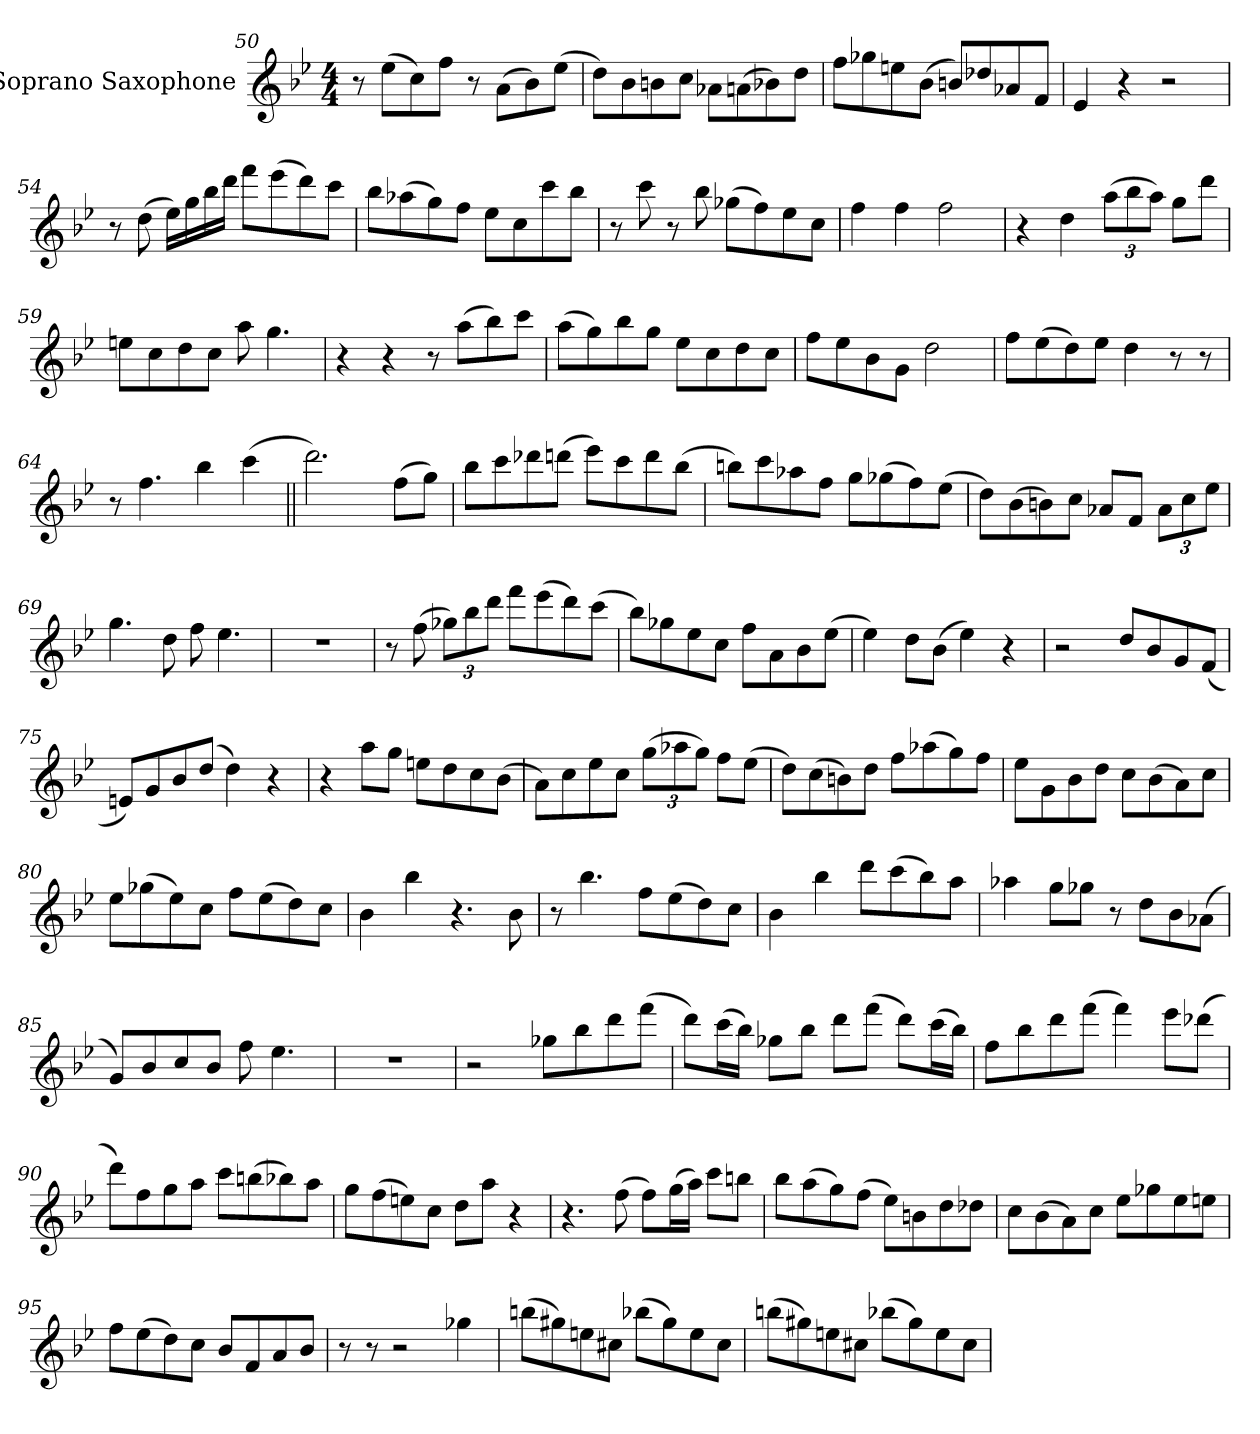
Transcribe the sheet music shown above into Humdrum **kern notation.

**kern
*part1
*staff1
*I"Soprano Saxophone
*I'S. Sax.
*clefG2
*k[b-e-]
*M4/4
=50
8r
(>8ee-\L
8cc\)
8ff\J
8r
(>8a\L
8b-\)
(>8ee-\J
=51
8dd\L)
8b-\
8bn\
8cc\J
8a-X\L
(>8an\
8b-X\)
8dd\J
!!LO:LB:g=z
=52
8ff\L
8gg-X\
8een\
(>8b-\J
8bn/L)
8dd-X/
8a-X/
8f/J
=53
4e-/
4r
2r
=54
8r
(>8dd\
16ee-\LL)
16gg\
16bb-\
16ddd\JJ
8fff\L
(>8eee-\
8ddd\)
8ccc\J
=55
8bb-\L
(>8aa-X\
8gg\)
8ff\J
8ee-\L
8cc\
8ccc\
8bb-\J
=56
8r
8ccc\
8r
8bb-\
(>8gg-X\L
8ff\)
8ee-\
8cc\J
!!LO:PB:g=z
=57
4ff\
4ff\
2ff\
=58
4r
4dd\
*Xbrackettup
(>12aa\L
12bb-\
12aa\J)
8gg\L
8ddd\J
=59
8een\L
8cc\
8dd\
8cc\J
8aa\
4.gg\
=60
4r
4r
8r
(>8aa\L
8bb-\)
8ccc\J
=61
(>8aa\L
8gg\)
8bb-\
8gg\J
8ee-\L
8cc\
8dd\
8cc\J
=62
8ff\L
8ee-\
8b-\
8g\J
2dd\
=63
8ff\L
(>8ee-\
8dd\)
8ee-\J
4dd\
8r
8r
!!LO:LB:g=z
=64
8r
4.ff\
4bb-\
(>4ccc\
=65||
2.ddd\)
(>8ff\L
8gg\J)
=66
8bb-\L
8ccc\
8ddd-X\
(>8dddn\J
8eee-\L)
8ccc\
8ddd\
(>8bb-\J
=67
8bbn\L)
8ccc\
8aa-X\
8ff\J
8gg\L
(>8gg-X\
8ff\)
(>8ee-\J
!!LO:LB:g=z
=68
8dd\L)
(>8b-\
8bn\)
8cc\J
8a-X/L
8f/J
12a-\L
12cc\
12ee-\J
=69
4.gg\
8dd\
8ff\
4.ee-\
=70
1r
=71
8r
(>8ff\
12gg-X\L)
12bb-\
12ddd\J
8fff\L
(>8eee-\
8ddd\)
(>8ccc\J
!!LO:LB:g=z
=72
8bb-\L)
8gg-X\
8ee-\
8cc\J
8ff\L
8a\
8b-\
(>8ee-\J
=73
4ee-\)
8dd\L
(>8b-\J
4ee-\)
4r
=74
2r
8dd/L
8b-/
8g/
(<8f/J
=75
8en/L)
8g/
8b-/
(>8dd/J
4dd\)
4r
!!LO:LB:g=z
=76
4r
8aa\L
8gg\J
8een\L
8dd\
8cc\
(>8b-\J
=77
8a\L)
8cc\
8ee-\
8cc\J
(>12gg\L
12aa-X\
12gg\J)
8ff\L
(>8ee-\J
=78
8dd\L)
(>8cc\
8bn\)
8dd\J
8ff\L
(>8aa-X\
8gg\)
8ff\J
=79
8ee-\L
8g\
8b-\
8dd\J
8cc\L
(>8b-\
8a\)
8cc\J
!!LO:LB:g=z
=80
8ee-\L
(>8gg-X\
8ee-\)
8cc\J
8ff\L
(>8ee-\
8dd\)
8cc\J
=81
4b-\
4bb-\
4.r
8b-\
=82
8r
4.bb-\
8ff\L
(>8ee-\
8dd\)
8cc\J
=83
4b-\
4bb-\
8ddd\L
(>8ccc\
8bb-\)
8aa\J
!!LO:LB:g=z
=84
4aa-X\
8gg\L
8gg-X\J
8r
8dd\L
8b-\
(>8a-X\J
=85
8g/L)
8b-/
8cc/
8b-/J
8ff\
4.ee-\
=86
1r
=87
2r
8gg-X\L
8bb-\
8ddd\
(>8fff\J
!!LO:LB:g=z
=88
8ddd\L)
(>16ccc\L
16bb-\JJ)
8gg-X\L
8bb-\J
8ddd\L
(>8fff\J
8ddd\L)
(>16ccc\L
16bb-\JJ)
=89
8ff\L
8bb-\
8ddd\
(>8fff\J
4fff\)
8eee-\L
(>8ddd-X\J
=90
8ddd\L)
8ff\
8gg\
8aa\J
8ccc\L
(>8bbn\
8bb-X\)
8aa\J
=91
8gg\L
(>8ff\
8een\)
8cc\J
8dd\L
8aa\J
4r
!!LO:LB:g=z
=92
4.r
(>8ff\
8ff\L)
(>16gg\L
16aa\JJ)
8ccc\L
8bbn\J
=93
8bb-\L
(>8aa\
8gg\)
(>8ff\J
8ee-\L)
8bn\
8dd\
8dd-X\J
=94
8cc\L
(>8b-\
8a\)
8cc\J
8ee-\L
8gg-X\
8ee-\
8een\J
=95
8ff\L
(>8ee-\
8dd\)
8cc\J
8b-/L
8f/
8a/
8b-/J
=96
8r
8r
2r
4gg-X\
!!LO:LB:g=z
=97
(>8bbn\L
8gg#X\)
8een\
8cc#X\J
(>8bb-X\L
8gg#\)
8ee\
8cc#\J
=98
(>8bbn\L
8gg#X\)
8een\
8cc#X\J
(>8bb-X\L
8gg#\)
8ee\
8cc#\J
=
*-
